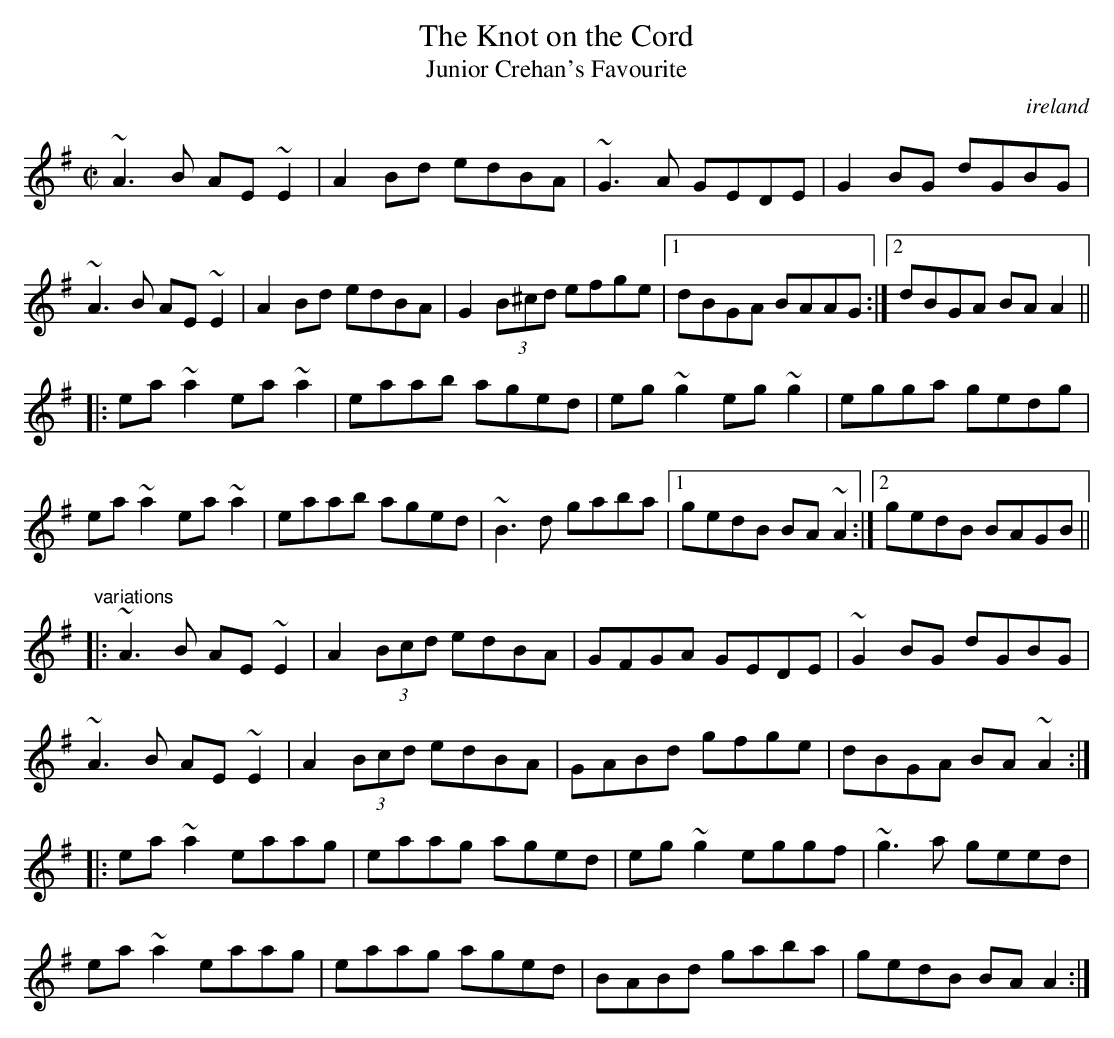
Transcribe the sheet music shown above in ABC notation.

X:1
T:Knot on the Cord, The
T:Junior Crehan's Favourite
O:ireland
M:C|
K:Ador
~A3B AE~E2|A2Bd edBA|~G3A GEDE|G2BG dGBG|
~A3B AE~E2|A2Bd edBA|G2 (3B^cd efge|1 dBGA BAAG:|2 dBGA BAA2||
|:ea~a2 ea~a2|eaab aged|eg~g2 eg~g2|egga gedg|
ea~a2 ea~a2|eaab aged|~B3d gaba|1 gedB BA~A2:|2 gedB BAGB||
"variations"
|:~A3B AE~E2|A2 (3Bcd edBA|GFGA GEDE|~G2BG dGBG|
~A3B AE~E2|A2 (3Bcd edBA|GABd gfge|dBGA BA~A2:|
|:ea~a2 eaag|eaag aged|eg~g2 eggf|~g3a geed|
ea~a2 eaag|eaag aged|BABd gaba|gedB BAA2:|
